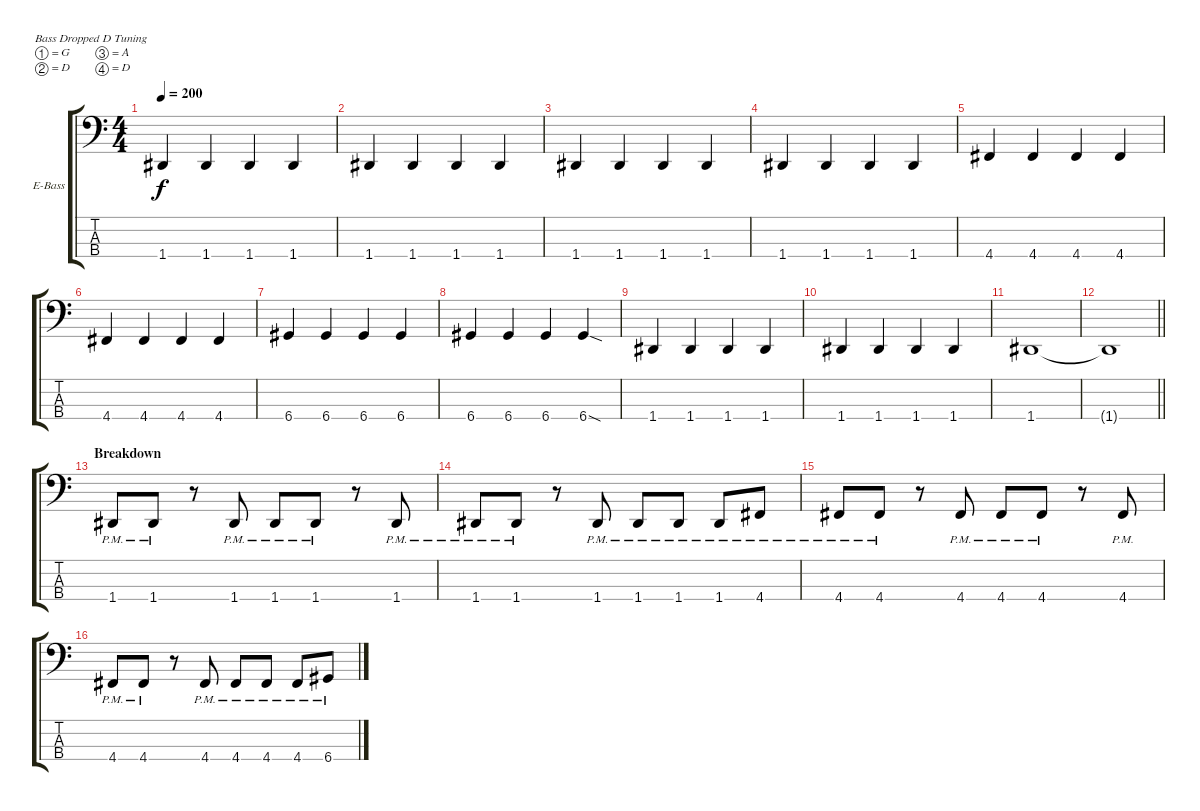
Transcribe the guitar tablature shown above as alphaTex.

\bracketExtendMode groupsimilarinstruments
\firstSystemTrackNameOrientation horizontal
\otherSystemsTrackNameOrientation horizontal
\track ("Bass Guitar" "E-Bass") {instrument slapbass2}
\staff {score tabs}
\tuning (G2 D2 A1 D1)
\ts (4 4)
\tempo 200
\clef f4
\ks c
1.4.4{dy f} 1.4.4 1.4.4 1.4.4 |
1.4.4 1.4.4 1.4.4 1.4.4 |
1.4.4 1.4.4 1.4.4 1.4.4 |
1.4.4 1.4.4 1.4.4 1.4.4 |
4.4.4 4.4.4 4.4.4 4.4.4 |
4.4.4 4.4.4 4.4.4 4.4.4 |
6.4.4 6.4.4 6.4.4 6.4.4 |
6.4.4 6.4.4 6.4.4 6.4{sod}.4 |
1.4.4 1.4.4 1.4.4 1.4.4 |
1.4.4 1.4.4 1.4.4 1.4.4 |
1.4.1 |
\barLineRight lightlight
1.4{t}.1 |
\section ("" "Breakdown")
1.4{pm}.8 1.4{pm}.8 r.8 1.4{pm}.8 1.4{pm}.8 1.4{pm}.8 r.8 1.4{pm}.8 |
1.4{pm}.8 1.4{pm}.8 r.8 1.4{pm}.8 1.4{pm}.8 1.4{pm}.8 1.4{pm}.8 4.4{pm}.8 |
4.4{pm}.8 4.4{pm}.8 r.8 4.4{pm}.8 4.4{pm}.8 4.4{pm}.8 r.8 4.4{pm}.8 |
4.4{pm}.8 4.4{pm}.8 r.8 4.4{pm}.8 4.4{pm}.8 4.4{pm}.8 4.4{pm}.8 6.4{pm}.8
